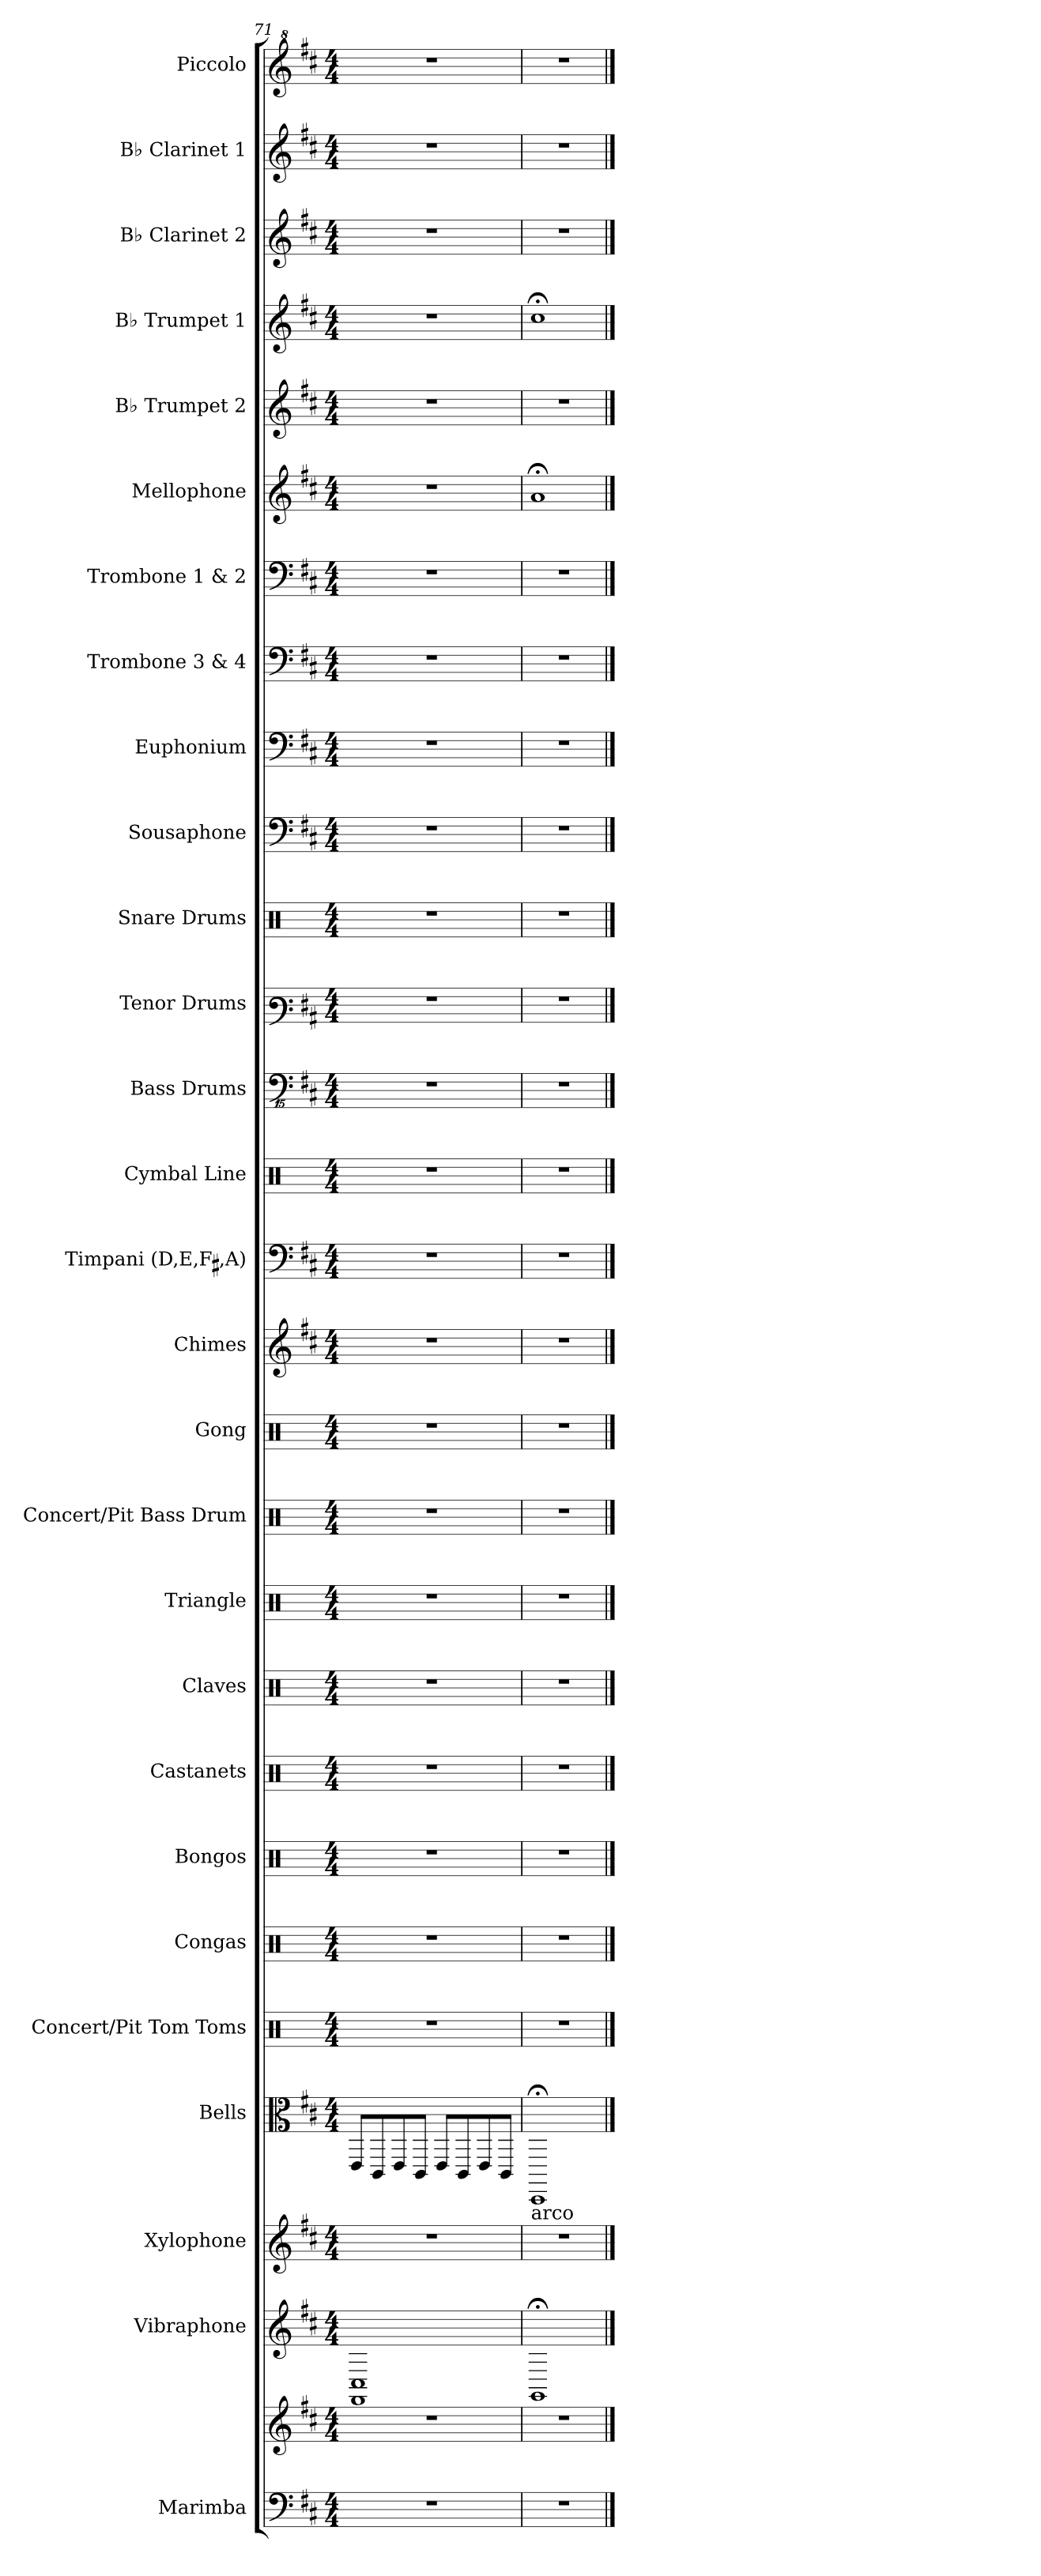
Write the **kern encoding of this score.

**kern	**kern	**kern	**kern	**kern	**kern	**kern	**kern	**kern	**kern	**kern	**kern	**kern	**kern	**kern	**kern	**kern	**kern	**kern	**kern	**kern	**kern	**kern	**kern	**kern	**kern	**kern	**kern	**kern
*part28	*part28	*part27	*part26	*part25	*part24	*part23	*part22	*part21	*part20	*part19	*part18	*part17	*part16	*part15	*part14	*part13	*part12	*part11	*part10	*part9	*part8	*part7	*part6	*part5	*part4	*part3	*part2	*part1
*staff29	*staff28	*staff27	*staff26	*staff25	*staff24	*staff23	*staff22	*staff21	*staff20	*staff19	*staff18	*staff17	*staff16	*staff15	*staff14	*staff13	*staff12	*staff11	*staff10	*staff9	*staff8	*staff7	*staff6	*staff5	*staff4	*staff3	*staff2	*staff1
*I"Marimba	*	*I"Vibraphone	*I"Xylophone	*I"Bells	*I"Concert/Pit Tom Toms	*I"Congas	*I"Bongos	*I"Castanets	*I"Claves	*I"Triangle	*I"Concert/Pit Bass Drum	*I"Gong	*I"Chimes	*I"Timpani (D,E,F#,A)	*I"Cymbal Line	*I"Bass Drums	*I"Tenor Drums	*I"Snare Drums	*I"Sousaphone	*I"Euphonium	*I"Trombone 3 &amp; 4	*I"Trombone 1 &amp; 2	*I"Mellophone	*I"B♭ Trumpet 2	*I"B♭ Trumpet 1	*I"B♭ Clarinet 2	*I"B♭ Clarinet 1	*I"Piccolo
*I'Mrm.	*	*I'Vib.	*I'Xyl.	*I'Bls.	*I'Toms	*I'Co.	*I'Bo.	*I'Cst.	*I'Clv.	*I'Trgl.	*I'Crt. B.D.	*I'Gong	*I'Chm.	*I'Timp.	*I'Cym.	*I'B.D.	*I'T.D.	*I'S.D.	*I'Sphn.	*I'Euph.	*I'Tbn. 3 &amp; 4	*I'Tbn. 1 &amp; 2	*I'Mph.	*I'B♭ Tpt. 2	*I'B♭ Tpt. 1	*I'B♭ Cl. 2	*I'B♭ Cl. 1	*I'Picc.
*clefF4	*clefG2	*clefG2	*clefG2	*clefC3	*clefX	*clefX	*clefX	*clefX	*clefX	*clefX	*clefX	*clefX	*clefG2	*clefF4	*clefX	*clefFvv4	*clefF3	*clefX	*clefF4	*clefF4	*clefF4	*clefF4	*clefG2	*clefG2	*clefG2	*clefG2	*clefG2	*clefG^2
*	*	*	*ITrd-7c-12	*ITrd-14c-24	*	*	*	*	*	*	*	*	*	*	*	*	*	*	*	*	*	*	*ITrd4c7	*ITrd1c2	*ITrd1c2	*ITrd1c2	*ITrd1c2	*ITrd-7c-12
*k[f#c#]	*k[f#c#]	*k[f#c#]	*k[f#c#]	*k[f#c#]	*k[]	*k[]	*k[]	*k[]	*k[]	*k[]	*k[]	*k[]	*k[f#c#]	*k[f#c#]	*k[]	*k[f#c#]	*k[f#c#]	*k[]	*k[f#c#]	*k[f#c#]	*k[f#c#]	*k[f#c#]	*k[f#]	*k[]	*k[]	*k[]	*k[]	*k[f#c#]
*M4/4	*M4/4	*M4/4	*M4/4	*M4/4	*M4/4	*M4/4	*M4/4	*M4/4	*M4/4	*M4/4	*M4/4	*M4/4	*M4/4	*M4/4	*M4/4	*M4/4	*M4/4	*M4/4	*M4/4	*M4/4	*M4/4	*M4/4	*M4/4	*M4/4	*M4/4	*M4/4	*M4/4	*M4/4
=71	=71	=71	=71	=71	=71	=71	=71	=71	=71	=71	=71	=71	=71	=71	=71	=71	=71	=71	=71	=71	=71	=71	=71	=71	=71	=71	=71	=71
1r	1r	1FF# 1C#	1r	8e/L	1r	1r	1r	1r	1r	1r	1r	1r	1r	1r	1r	1r	1r	1r	1r	1r	1r	1r	1r	1r	1r	1r	1r	1r
.	.	.	.	8c#/	.	.	.	.	.	.	.	.	.	.	.	.	.	.	.	.	.	.	.	.	.	.	.	.
.	.	.	.	8e/	.	.	.	.	.	.	.	.	.	.	.	.	.	.	.	.	.	.	.	.	.	.	.	.
.	.	.	.	8c#/J	.	.	.	.	.	.	.	.	.	.	.	.	.	.	.	.	.	.	.	.	.	.	.	.
.	.	.	.	8e/L	.	.	.	.	.	.	.	.	.	.	.	.	.	.	.	.	.	.	.	.	.	.	.	.
.	.	.	.	8c#/	.	.	.	.	.	.	.	.	.	.	.	.	.	.	.	.	.	.	.	.	.	.	.	.
.	.	.	.	8e/	.	.	.	.	.	.	.	.	.	.	.	.	.	.	.	.	.	.	.	.	.	.	.	.
.	.	.	.	8c#/J	.	.	.	.	.	.	.	.	.	.	.	.	.	.	.	.	.	.	.	.	.	.	.	.
=72	=72	=72	=72	=72	=72	=72	=72	=72	=72	=72	=72	=72	=72	=72	=72	=72	=72	=72	=72	=72	=72	=72	=72	=72	=72	=72	=72	=72
!	!	!	!	!LO:TX:b:t=arco	!	!	!	!	!	!	!	!	!	!	!	!	!	!	!	!	!	!	!	!	!	!	!	!
1r	1r	1GG;<	1r	1D;<	1r	1r	1r	1r	1r	1r	1r	1r	1r	1r	1r	1r	1r	1r	1r	1r	1r	1r	1d;<	1r	1b;<	1r	1r	1r
==	==	==	==	==	==	==	==	==	==	==	==	==	==	==	==	==	==	==	==	==	==	==	==	==	==	==	==	==
*-	*-	*-	*-	*-	*-	*-	*-	*-	*-	*-	*-	*-	*-	*-	*-	*-	*-	*-	*-	*-	*-	*-	*-	*-	*-	*-	*-	*-
